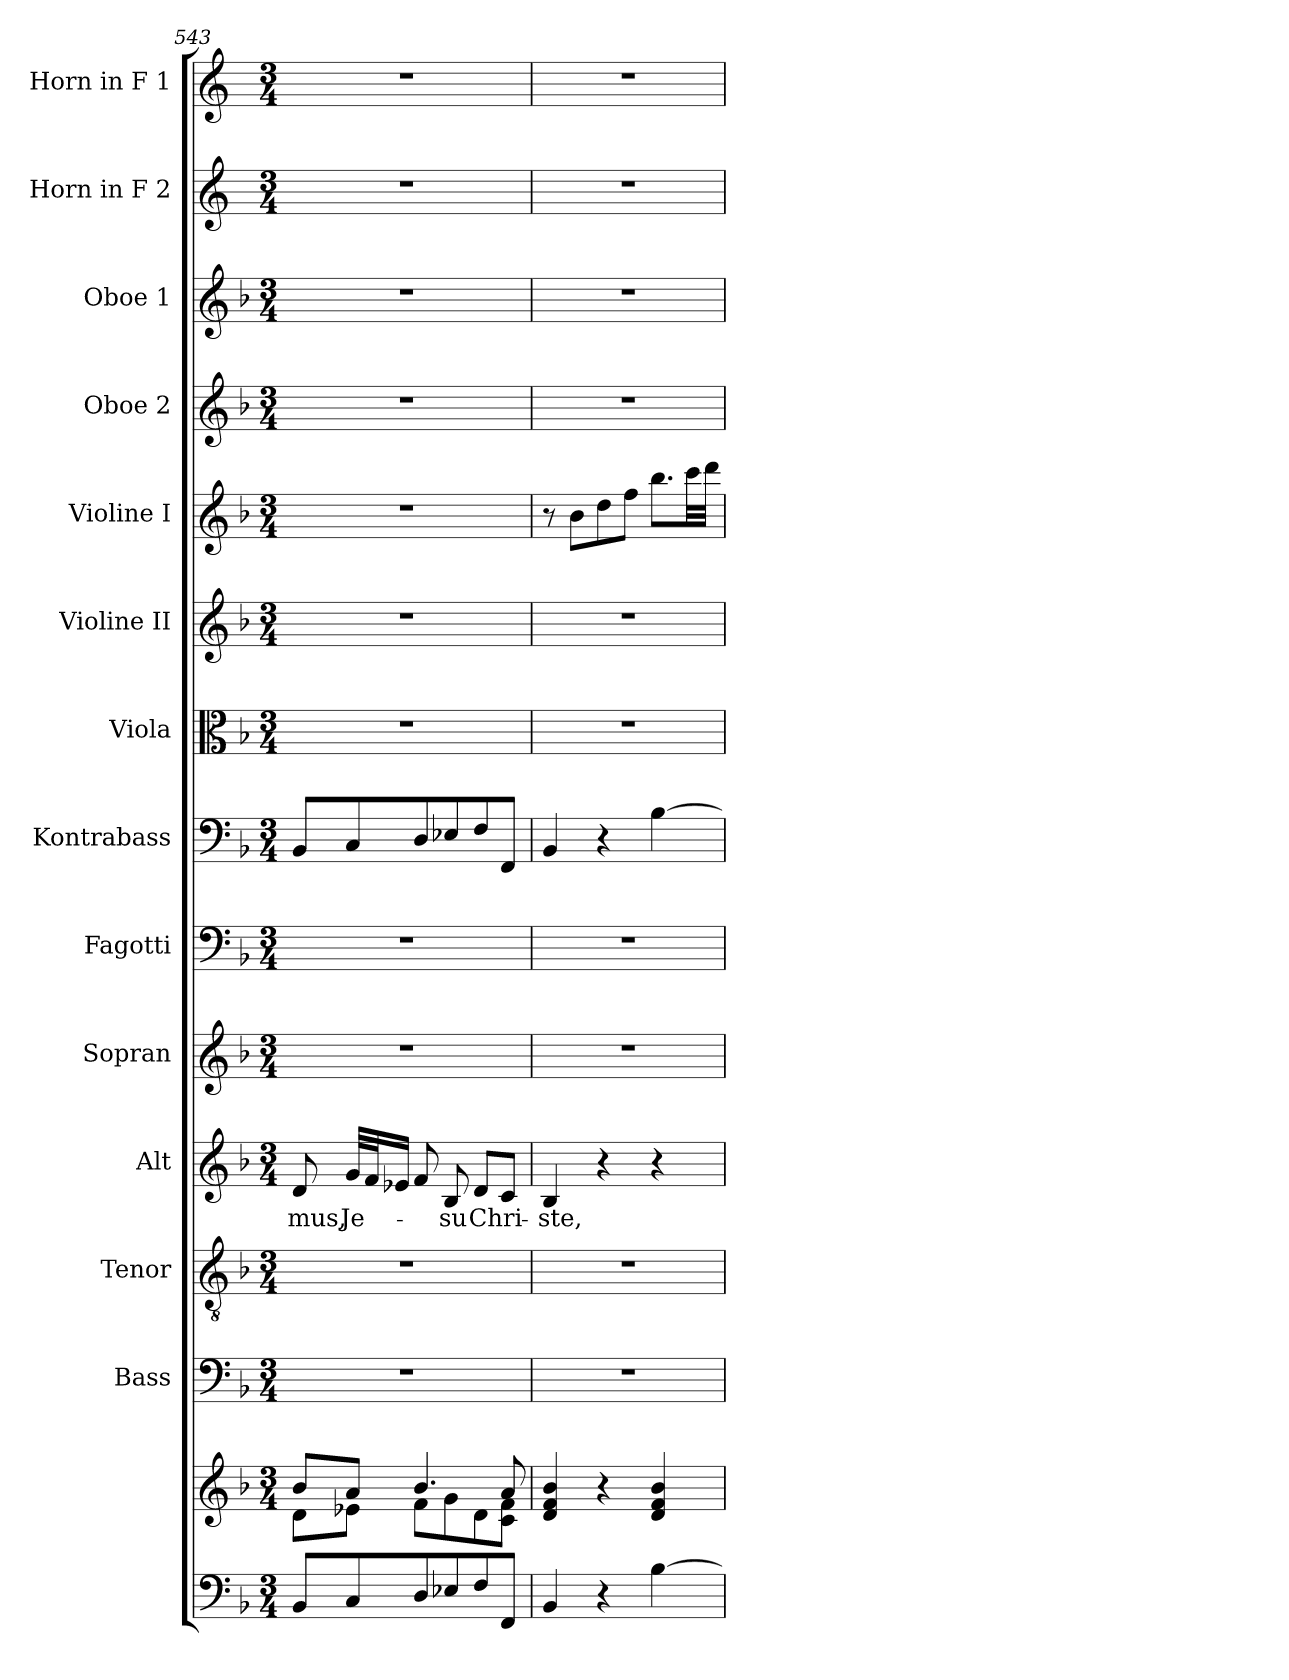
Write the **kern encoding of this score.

**kern	**kern	**kern	**kern	**kern	**text	**kern	**kern	**kern	**kern	**kern	**kern	**kern	**kern	**kern	**kern
*part14	*part14	*part13	*part12	*part11	*part11	*part10	*part9	*part8	*part7	*part6	*part5	*part4	*part3	*part2	*part1
*staff15	*staff14	*staff13	*staff12	*staff11	*staff11	*staff10	*staff9	*staff8	*staff7	*staff6	*staff5	*staff4	*staff3	*staff2	*staff1
*	*	*I"Bass	*I"Tenor	*I"Alt	*	*I"Sopran	*I"Fagotti	*I"Kontrabass	*I"Viola	*I"Violine II	*I"Violine I	*I"Oboe 2	*I"Oboe 1	*I"Horn in F 2	*I"Horn in F 1
*	*	*I'B.	*I'T.	*I'A.	*	*I'S.	*I'Fg.	*I'Kb.	*I'Vla.	*I'Vl. II	*I'Vl. I	*I'Ob. 2	*I'Ob. 1	*	*
*clefF4	*clefG2	*clefF4	*clefGv2	*clefG2	*	*clefG2	*clefF4	*clefF4	*clefC3	*clefG2	*clefG2	*clefG2	*clefG2	*clefG2	*clefG2
*	*	*	*	*	*	*	*	*ITrd7c12	*	*	*	*	*	*ITrd4c7	*ITrd4c7
*k[b-]	*k[b-]	*k[b-]	*k[b-]	*k[b-]	*	*k[b-]	*k[b-]	*k[b-]	*k[b-]	*k[b-]	*k[b-]	*k[b-]	*k[b-]	*k[b-]	*k[b-]
*F:	*F:	*F:	*F:	*F:	*	*F:	*F:	*F:	*F:	*F:	*F:	*F:	*F:	*F:	*F:
*M3/4	*M3/4	*M3/4	*M3/4	*M3/4	*	*M3/4	*M3/4	*M3/4	*M3/4	*M3/4	*M3/4	*M3/4	*M3/4	*M3/4	*M3/4
=543	=543	=543	=543	=543	=543	=543	=543	=543	=543	=543	=543	=543	=543	=543	=543
*	*^	*	*	*	*	*	*	*	*	*	*	*	*	*	*
!	!	!	!	!	!	!LO:LY:b	!	!	!	!	!	!	!	!	!	!
8BB-/L	8b-/L	8d\L	2.r	2.r	8d/	-mus,	2.r	2.r	8BBB-/L	2.r	2.r	2.r	2.r	2.r	2.r	2.r
!	!	!	!	!	!	!LO:LY:b	!	!	!	!	!	!	!	!	!	!
8C/	8a/J	8e-X\J	.	.	32g/LLL	Je-	.	.	8CC/	.	.	.	.	.	.	.
.	.	.	.	.	32f/J	.	.	.	.	.	.	.	.	.	.	.
.	.	.	.	.	16e-X/JJ	.	.	.	.	.	.	.	.	.	.	.
8D/	4.b-/	8f\L	.	.	8f/	.	.	.	8DD/	.	.	.	.	.	.	.
!	!	!	!	!	!	!LO:LY:b	!	!	!	!	!	!	!	!	!	!
8E-X/	.	8g\	.	.	8B-/	-su	.	.	8EE-X/	.	.	.	.	.	.	.
!	!	!	!	!	!	!LO:LY:b	!	!	!	!	!	!	!	!	!	!
8F/	.	8d\	.	.	8d/L	Chri-	.	.	8FF/	.	.	.	.	.	.	.
8FF/J	8a/	8c\ 8f\J	.	.	8c/J	.	.	.	8FFF/J	.	.	.	.	.	.	.
=544	=544	=544	=544	=544	=544	=544	=544	=544	=544	=544	=544	=544	=544	=544	=544	=544
!	!	!	!	!	!	!LO:LY:b	!	!	!	!	!	!	!	!	!	!
*	*v	*v	*	*	*	*	*	*	*	*	*	*	*	*	*	*
4BB-/	4d/ 4f/ 4b-/	2.r	2.r	4B-/	-ste,	2.r	2.r	4BBB-/	2.r	2.r	8r	2.r	2.r	2.r	2.r
.	.	.	.	.	.	.	.	.	.	.	8b-\L	.	.	.	.
4r	4r	.	.	4r	.	.	.	4r	.	.	8dd\	.	.	.	.
.	.	.	.	.	.	.	.	.	.	.	8ff\J	.	.	.	.
[4B-\	4d/ 4f/ 4b-/	.	.	4r	.	.	.	[4BB-\	.	.	8.bb-\L	.	.	.	.
.	.	.	.	.	.	.	.	.	.	.	32ccc\LL	.	.	.	.
.	.	.	.	.	.	.	.	.	.	.	32ddd\JJJ	.	.	.	.
=	=	=	=	=	=	=	=	=	=	=	=	=	=	=	=
*-	*-	*-	*-	*-	*-	*-	*-	*-	*-	*-	*-	*-	*-	*-	*-
